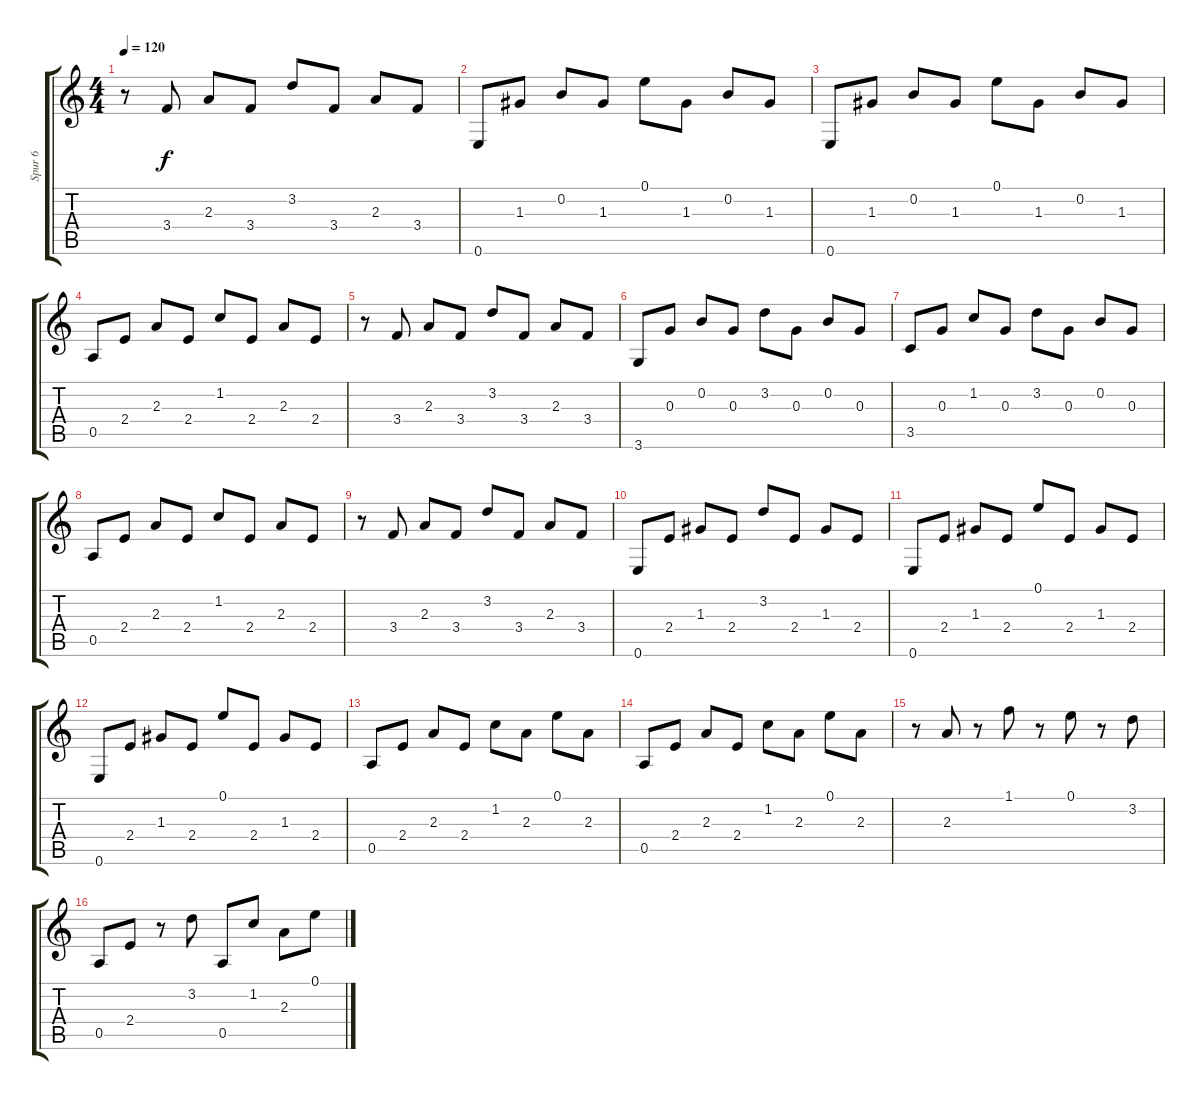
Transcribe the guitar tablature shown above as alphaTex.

\track ("Spur 6" "Spur 6") {instrument acousticguitarsteel}
\staff {score tabs}
\tuning (E4 B3 G3 D3 A2 E2) {hide}
\ts (4 4)
\tempo 120
\clef g2
\ks c
r.8{dy f} 3.4.8 2.3.8 3.4.8 3.2.8 3.4.8 2.3.8 3.4.8 |
0.6.8 1.3.8 0.2.8 1.3.8 0.1.8 1.3.8 0.2.8 1.3.8 |
0.6.8 1.3.8 0.2.8 1.3.8 0.1.8 1.3.8 0.2.8 1.3.8 |
0.5.8 2.4.8 2.3.8 2.4.8 1.2.8 2.4.8 2.3.8 2.4.8 |
r.8 3.4.8 2.3.8 3.4.8 3.2.8 3.4.8 2.3.8 3.4.8 |
3.6.8 0.3.8 0.2.8 0.3.8 3.2.8 0.3.8 0.2.8 0.3.8 |
3.5.8 0.3.8 1.2.8 0.3.8 3.2.8 0.3.8 0.2.8 0.3.8 |
0.5.8 2.4.8 2.3.8 2.4.8 1.2.8 2.4.8 2.3.8 2.4.8 |
r.8 3.4.8 2.3.8 3.4.8 3.2.8 3.4.8 2.3.8 3.4.8 |
0.6.8 2.4.8 1.3.8 2.4.8 3.2.8 2.4.8 1.3.8 2.4.8 |
0.6.8 2.4.8 1.3.8 2.4.8 0.1.8 2.4.8 1.3.8 2.4.8 |
0.6.8 2.4.8 1.3.8 2.4.8 0.1.8 2.4.8 1.3.8 2.4.8 |
0.5.8 2.4.8 2.3.8 2.4.8 1.2.8 2.3.8 0.1.8 2.3.8 |
0.5.8 2.4.8 2.3.8 2.4.8 1.2.8 2.3.8 0.1.8 2.3.8 |
r.8 2.3.8 r.8 1.1.8 r.8 0.1.8 r.8 3.2.8 |
0.5.8 2.4.8 r.8 3.2.8 0.5.8 1.2.8 2.3.8 0.1.8
